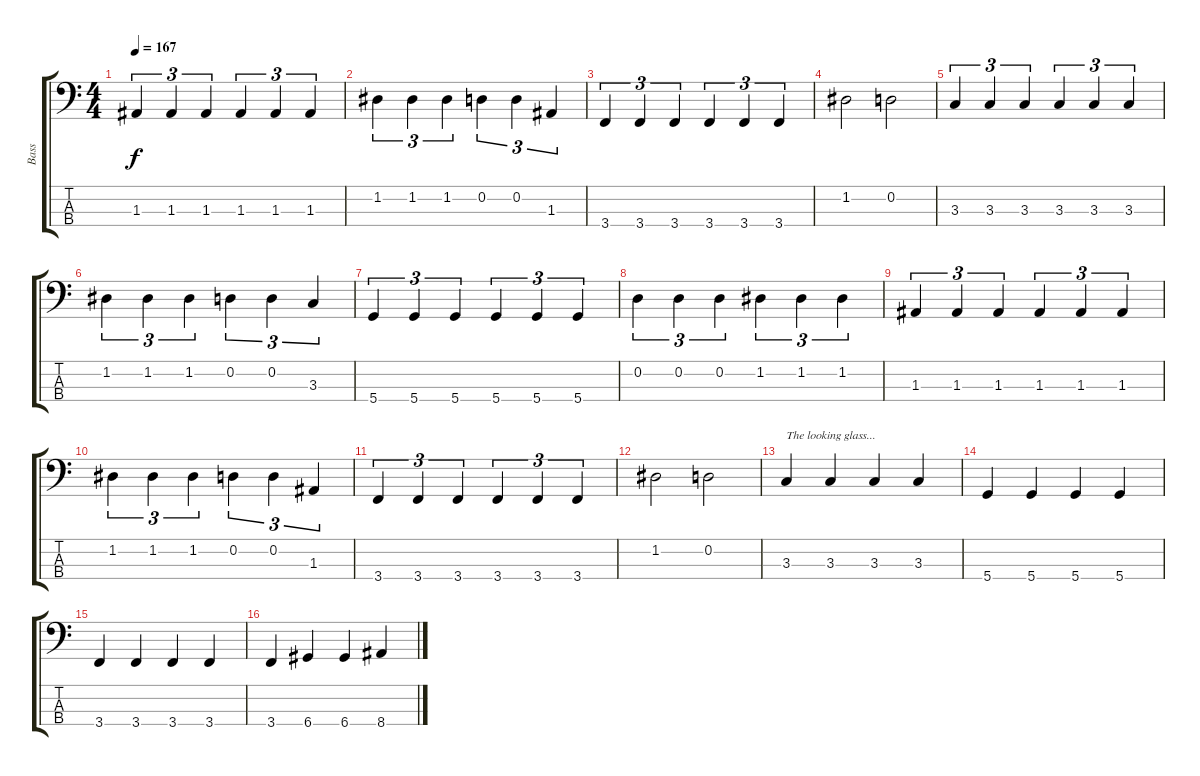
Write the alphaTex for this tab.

\track ("Bass" "Bass") {instrument electricbasspick}
\staff {score tabs}
\tuning (G2 D2 A1 D1) {hide}
\ts (4 4)
\tempo 167
\clef f4
\ks c
1.3.4{tu (3 2) dy f} 1.3.4{tu (3 2)} 1.3.4{tu (3 2)} 1.3.4{tu (3 2)} 1.3.4{tu (3 2)} 1.3.4{tu (3 2)} |
1.2.4{tu (3 2)} 1.2.4{tu (3 2)} 1.2.4{tu (3 2)} 0.2.4{tu (3 2)} 0.2.4{tu (3 2)} 1.3.4{tu (3 2)} |
3.4.4{tu (3 2)} 3.4.4{tu (3 2)} 3.4.4{tu (3 2)} 3.4.4{tu (3 2)} 3.4.4{tu (3 2)} 3.4.4{tu (3 2)} |
1.2.2 0.2.2 |
3.3.4{tu (3 2)} 3.3.4{tu (3 2)} 3.3.4{tu (3 2)} 3.3.4{tu (3 2)} 3.3.4{tu (3 2)} 3.3.4{tu (3 2)} |
1.2.4{tu (3 2)} 1.2.4{tu (3 2)} 1.2.4{tu (3 2)} 0.2.4{tu (3 2)} 0.2.4{tu (3 2)} 3.3.4{tu (3 2)} |
5.4.4{tu (3 2)} 5.4.4{tu (3 2)} 5.4.4{tu (3 2)} 5.4.4{tu (3 2)} 5.4.4{tu (3 2)} 5.4.4{tu (3 2)} |
0.2.4{tu (3 2)} 0.2.4{tu (3 2)} 0.2.4{tu (3 2)} 1.2.4{tu (3 2)} 1.2.4{tu (3 2)} 1.2.4{tu (3 2)} |
1.3.4{tu (3 2)} 1.3.4{tu (3 2)} 1.3.4{tu (3 2)} 1.3.4{tu (3 2)} 1.3.4{tu (3 2)} 1.3.4{tu (3 2)} |
1.2.4{tu (3 2)} 1.2.4{tu (3 2)} 1.2.4{tu (3 2)} 0.2.4{tu (3 2)} 0.2.4{tu (3 2)} 1.3.4{tu (3 2)} |
3.4.4{tu (3 2)} 3.4.4{tu (3 2)} 3.4.4{tu (3 2)} 3.4.4{tu (3 2)} 3.4.4{tu (3 2)} 3.4.4{tu (3 2)} |
1.2.2 0.2.2 |
3.3.4{txt "The looking glass..."} 3.3.4 3.3.4 3.3.4 |
5.4.4 5.4.4 5.4.4 5.4.4 |
3.4.4 3.4.4 3.4.4 3.4.4 |
3.4.4 6.4.4 6.4.4 8.4.4
